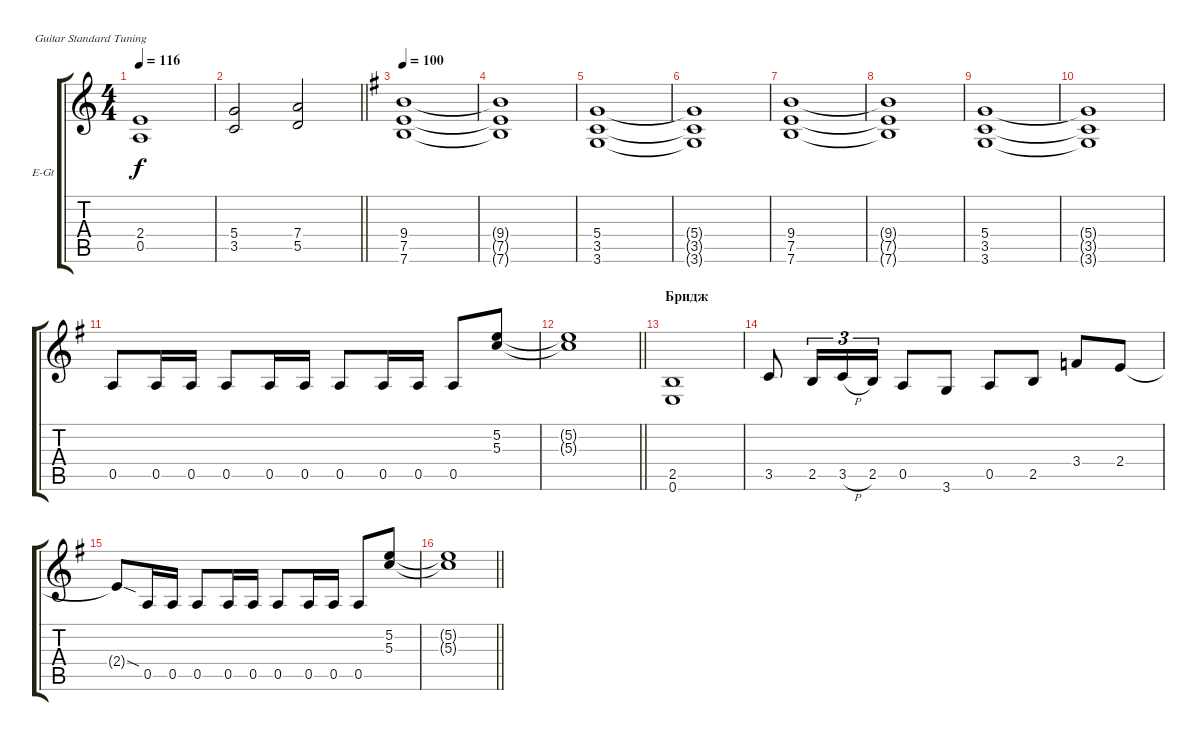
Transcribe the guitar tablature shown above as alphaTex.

\bracketExtendMode groupsimilarinstruments
\firstSystemTrackNameOrientation horizontal
\otherSystemsTrackNameOrientation horizontal
\track ("Владимир Холстинин" "E-Gt") {instrument distortionguitar}
\staff {score tabs}
\tuning (E4 B3 G3 D3 A2 E2)
\ts (4 4)
\tempo 116
\clef g2
\scale
0.333333
\ks aminor
(2.4 0.5).1{dy f} |
\scale
0.268722
\barLineRight lightlight
(5.4 3.5).2 (7.4 5.5).2 |
\tempo 100
\scale
0.462555
\ks eminor
(9.4 7.5 7.6).1 |
\scale
0.268722 (9.4{t} 7.5{t} 7.6{t}).1 |
\scale
0.333333 (5.4 3.5 3.6).1 |
\scale
0.333333 (5.4{t} 3.5{t} 3.6{t}).1 |
\scale
0.333333 (9.4 7.5 7.6).1 |
\scale
0.333333 (9.4{t} 7.5{t} 7.6{t}).1 |
\scale
0.333333 (5.4 3.5 3.6).1 |
\scale
0.333333 (5.4{t} 3.5{t} 3.6{t}).1 |
\scale
0.333333 0.5.8 0.5.16 0.5.16 0.5.8 0.5.16 0.5.16 0.5.8 0.5.16 0.5.16 0.5.8 (5.2 5.3).8 |
\scale
0.333333
\barLineRight lightlight
(5.2{t} 5.3{t}).1 |
\section ("" "Бридж")
\scale
0.333333 (2.5 0.6).1 |
\scale
0.333333 3.5.8 2.5.16{tu (3 2)} 3.5{h}.16{tu (3 2)} 2.5.16{tu (3 2)} 0.5.8 3.6.8 0.5.8 2.5.8 3.4.8 2.4.8 |
\scale
0.333333 2.4{sod t}.8 0.5.16 0.5.16 0.5.8 0.5.16 0.5.16 0.5.8 0.5.16 0.5.16 0.5.8 (5.2 5.3).8 |
\scale
0.333333
\barLineRight lightlight
(5.2{t} 5.3{t}).1
